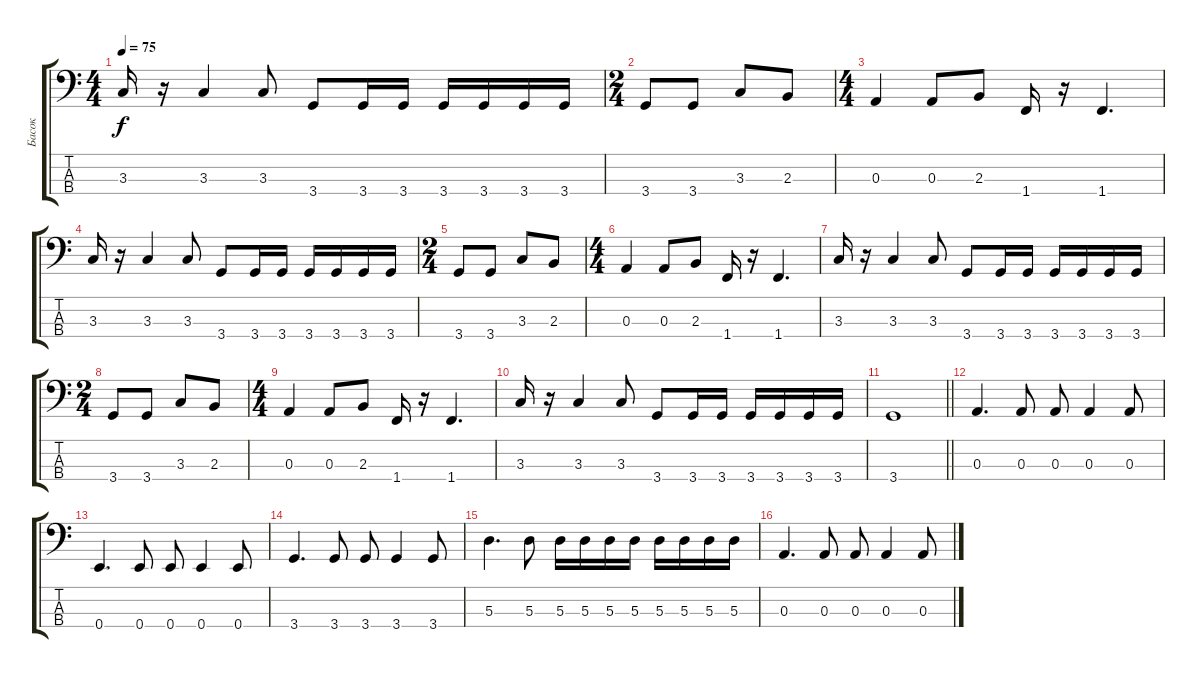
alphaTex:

\track ("Басок" "Басок") {instrument electricbasspick}
\staff {score tabs}
\tuning (G2 D2 A1 E1) {hide}
\ts (4 4)
\tempo 75
\clef f4
\ks c
3.3.16{dy f} r.16 3.3.4 3.3.8 3.4.8 3.4.16 3.4.16 3.4.16 3.4.16 3.4.16 3.4.16 |
\ts (2 4)
3.4.8 3.4.8 3.3.8 2.3.8 |
\ts (4 4)
0.3.4 0.3.8 2.3.8 1.4.16 r.16 1.4.4{d} |
3.3.16 r.16 3.3.4 3.3.8 3.4.8 3.4.16 3.4.16 3.4.16 3.4.16 3.4.16 3.4.16 |
\ts (2 4)
3.4.8 3.4.8 3.3.8 2.3.8 |
\ts (4 4)
0.3.4 0.3.8 2.3.8 1.4.16 r.16 1.4.4{d} |
3.3.16 r.16 3.3.4 3.3.8 3.4.8 3.4.16 3.4.16 3.4.16 3.4.16 3.4.16 3.4.16 |
\ts (2 4)
3.4.8 3.4.8 3.3.8 2.3.8 |
\ts (4 4)
0.3.4 0.3.8 2.3.8 1.4.16 r.16 1.4.4{d} |
3.3.16 r.16 3.3.4 3.3.8 3.4.8 3.4.16 3.4.16 3.4.16 3.4.16 3.4.16 3.4.16 |
\barLineRight lightlight
3.4.1 |
0.3.4{d} 0.3.8 0.3.8 0.3.4 0.3.8 |
0.4.4{d} 0.4.8 0.4.8 0.4.4 0.4.8 |
3.4.4{d} 3.4.8 3.4.8 3.4.4 3.4.8 |
5.3.4{d} 5.3.8 5.3.16 5.3.16 5.3.16 5.3.16 5.3.16 5.3.16 5.3.16 5.3.16 |
0.3.4{d} 0.3.8 0.3.8 0.3.4 0.3.8
